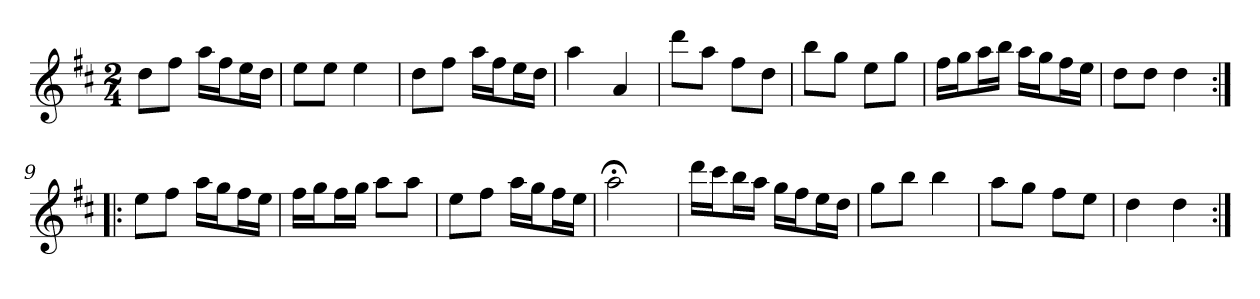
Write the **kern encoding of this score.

**kern
*part1
*staff1
*clefG2
*k[f#c#]
*D:
*M2/4
*MM104
=1
8dd\L
8ff#\J
16aa\LL
16ff#\J
16ee\L
16dd\JJ
=2
8ee\L
8ee\J
4ee
=3
8dd\L
8ff#\J
16aa\LL
16ff#\J
16ee\L
16dd\JJ
=4
4aa
4a
=5
8ddd\L
8aa\J
8ff#\L
8dd\J
=6
8bb\L
8gg\J
8ee\L
8gg\J
=7
16ff#\LL
16gg\J
16aa\L
16bb\JJ
16aa\LL
16gg\J
16ff#\L
16ee\JJ
=8
8dd\L
8dd\J
4dd
=9:|!|:
8ee\L
8ff#\J
16aa\LL
16gg\J
16ff#\L
16ee\JJ
=10
16ff#\LL
16gg\J
16ff#\L
16gg\JJ
8aa\L
8aa\J
=11
8ee\L
8ff#\J
16aa\LL
16gg\J
16ff#\L
16ee\JJ
=12
2aa;<
=13
16ddd\LL
16ccc#\J
16bb\L
16aa\JJ
16gg\LL
16ff#\J
16ee\L
16dd\JJ
=14
8gg\L
8bb\J
4bb
=15
8aa\L
8gg\J
8ff#\L
8ee\J
=16
4dd
4dd
=:|!
*-
